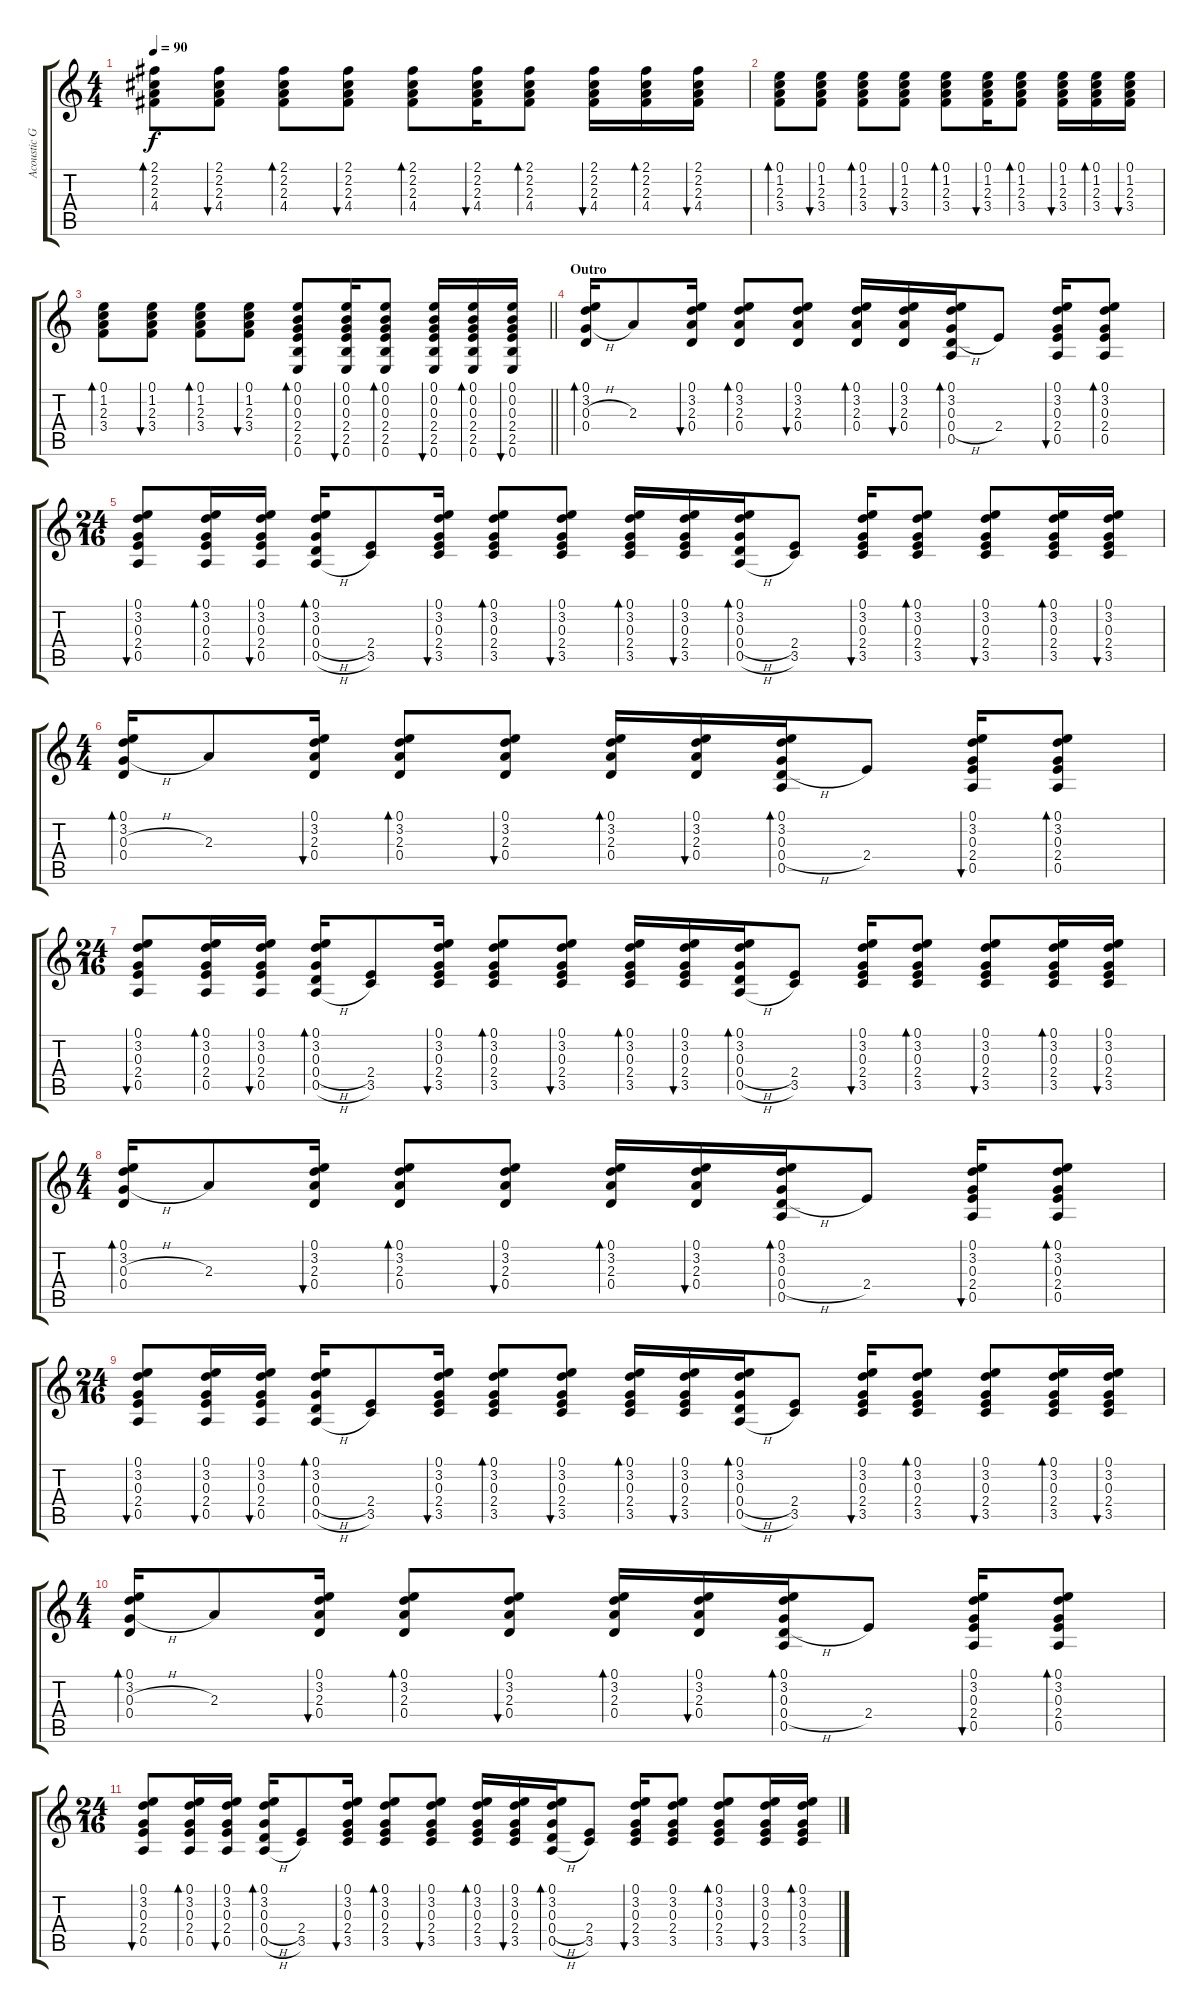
\track ("Acoustic Guitar" "Acoustic G") {instrument acousticguitarsteel}
\staff {score tabs}
\tuning (E4 B3 G3 D3 A2 E2) {hide}
\ts (4 4)
\tempo 90
\clef g2
\ks c
(2.1 2.2 2.3 4.4).8{bd 30 dy f} (2.1 2.2 2.3 4.4).8{bu 30} (2.1 2.2 2.3 4.4).8{bd 30} (2.1 2.2 2.3 4.4).8{bu 30} (2.1 2.2 2.3 4.4).8{bd 30} (2.1 2.2 2.3 4.4).16{bu 30} (2.1 2.2 2.3 4.4).8{bd 30} (2.1 2.2 2.3 4.4).16{bu 30} (2.1 2.2 2.3 4.4).16{bd 30} (2.1 2.2 2.3 4.4).16{bu 60} |
(0.1 1.2 2.3 3.4).8{bd 30} (0.1 1.2 2.3 3.4).8{bu 30} (0.1 1.2 2.3 3.4).8{bd 30} (0.1 1.2 2.3 3.4).8{bu 30} (0.1 1.2 2.3 3.4).8{bd 30} (0.1 1.2 2.3 3.4).16{bu 30} (0.1 1.2 2.3 3.4).8{bd 30} (0.1 1.2 2.3 3.4).16{bu 30} (0.1 1.2 2.3 3.4).16{bd 30} (0.1 1.2 2.3 3.4).16{bu 60} |
\barLineRight lightlight
(0.1 1.2 2.3 3.4).8{bd 30} (0.1 1.2 2.3 3.4).8{bu 30} (0.1 1.2 2.3 3.4).8{bd 30} (0.1 1.2 2.3 3.4).8{bu 30} (0.1 0.2 0.3 2.4 2.5 0.6).8{bd 30} (0.1 0.2 0.3 2.4 2.5 0.6).16{bu 30} (0.1 0.2 0.3 2.4 2.5 0.6).8{bd 30} (0.1 0.2 0.3 2.4 2.5 0.6).16{bu 30} (0.1 0.2 0.3 2.4 2.5 0.6).16{bd 30} (0.1 0.2 0.3 2.4 2.5 0.6).16{bu 60} |
\section ("" "Outro")
(0.1 3.2 0.3{h} 0.4).16{bd 60} 2.3.8 (0.1 3.2 2.3 0.4).16{bu 60} (0.1 3.2 2.3 0.4).8{bd 60} (0.1 3.2 2.3 0.4).8{bu 60} (0.1 3.2 2.3 0.4).16{bd 60} (0.1 3.2 2.3 0.4).16{bu 60} (0.1 3.2 0.3 0.4{h} 0.5).16{bd 60} 2.4.8 (0.1 3.2 0.3 2.4 0.5).16{bu 60} (0.1 3.2 0.3 2.4 0.5).8{bd 60} |
\ts (24 16)
(0.1 3.2 0.3 2.4 0.5).8{bu 60} (0.1 3.2 0.3 2.4 0.5).16{bd 60} (0.1 3.2 0.3 2.4 0.5).16{bu 60} (0.1 3.2 0.3 0.4{h} 0.5{h}).16{bd 60} (2.4 3.5).8 (0.1 3.2 0.3 2.4 3.5).16{bu 60} (0.1 3.2 0.3 2.4 3.5).8{bd 60} (0.1 3.2 0.3 2.4 3.5).8{bu 60} (0.1 3.2 0.3 2.4 3.5).16{bd 60} (0.1 3.2 0.3 2.4 3.5).16{bu 60} (0.1 3.2 0.3 0.4{h} 0.5{h}).16{bd 60} (2.4 3.5).8 (0.1 3.2 0.3 2.4 3.5).16{bu 60} (0.1 3.2 0.3 2.4 3.5).8{bd 60} (0.1 3.2 0.3 2.4 3.5).8{bu 60} (0.1 3.2 0.3 2.4 3.5).16{bd 60} (0.1 3.2 0.3 2.4 3.5).16{bu 60} |
\ts (4 4)
(0.1 3.2 0.3{h} 0.4).16{bd 60} 2.3.8 (0.1 3.2 2.3 0.4).16{bu 60} (0.1 3.2 2.3 0.4).8{bd 60} (0.1 3.2 2.3 0.4).8{bu 60} (0.1 3.2 2.3 0.4).16{bd 60} (0.1 3.2 2.3 0.4).16{bu 60} (0.1 3.2 0.3 0.4{h} 0.5).16{bd 60} 2.4.8 (0.1 3.2 0.3 2.4 0.5).16{bu 60} (0.1 3.2 0.3 2.4 0.5).8{bd 60} |
\ts (24 16)
(0.1 3.2 0.3 2.4 0.5).8{bu 60} (0.1 3.2 0.3 2.4 0.5).16{bd 60} (0.1 3.2 0.3 2.4 0.5).16{bu 60} (0.1 3.2 0.3 0.4{h} 0.5{h}).16{bd 60} (2.4 3.5).8 (0.1 3.2 0.3 2.4 3.5).16{bu 60} (0.1 3.2 0.3 2.4 3.5).8{bd 60} (0.1 3.2 0.3 2.4 3.5).8{bu 60} (0.1 3.2 0.3 2.4 3.5).16{bd 60} (0.1 3.2 0.3 2.4 3.5).16{bu 60} (0.1 3.2 0.3 0.4{h} 0.5{h}).16{bd 60} (2.4 3.5).8 (0.1 3.2 0.3 2.4 3.5).16{bu 60} (0.1 3.2 0.3 2.4 3.5).8{bd 60} (0.1 3.2 0.3 2.4 3.5).8{bu 60} (0.1 3.2 0.3 2.4 3.5).16{bd 60} (0.1 3.2 0.3 2.4 3.5).16{bu 60} |
\ts (4 4)
(0.1 3.2 0.3{h} 0.4).16{bd 60} 2.3.8 (0.1 3.2 2.3 0.4).16{bu 60} (0.1 3.2 2.3 0.4).8{bd 60} (0.1 3.2 2.3 0.4).8{bu 60} (0.1 3.2 2.3 0.4).16{bd 60} (0.1 3.2 2.3 0.4).16{bu 60} (0.1 3.2 0.3 0.4{h} 0.5).16{bd 60} 2.4.8 (0.1 3.2 0.3 2.4 0.5).16{bu 60} (0.1 3.2 0.3 2.4 0.5).8{bd 60} |
\ts (24 16)
(0.1 3.2 0.3 2.4 0.5).8{bu 60} (0.1 3.2 0.3 2.4 0.5).16{bu 60} (0.1 3.2 0.3 2.4 0.5).16{bu 60} (0.1 3.2 0.3 0.4{h} 0.5{h}).16{bd 60} (2.4 3.5).8 (0.1 3.2 0.3 2.4 3.5).16{bu 60} (0.1 3.2 0.3 2.4 3.5).8{bd 60} (0.1 3.2 0.3 2.4 3.5).8{bu 60} (0.1 3.2 0.3 2.4 3.5).16{bd 60} (0.1 3.2 0.3 2.4 3.5).16{bu 60} (0.1 3.2 0.3 0.4{h} 0.5{h}).16{bd 60} (2.4 3.5).8 (0.1 3.2 0.3 2.4 3.5).16{bu 60} (0.1 3.2 0.3 2.4 3.5).8{bd 60} (0.1 3.2 0.3 2.4 3.5).8{bu 60} (0.1 3.2 0.3 2.4 3.5).16{bd 60} (0.1 3.2 0.3 2.4 3.5).16{bu 60} |
\ts (4 4)
(0.1 3.2 0.3{h} 0.4).16{bd 60 volume 0} 2.3.8 (0.1 3.2 2.3 0.4).16{bu 60} (0.1 3.2 2.3 0.4).8{bd 60} (0.1 3.2 2.3 0.4).8{bu 60} (0.1 3.2 2.3 0.4).16{bd 60} (0.1 3.2 2.3 0.4).16{bu 60} (0.1 3.2 0.3 0.4{h} 0.5).16{bd 60} 2.4.8 (0.1 3.2 0.3 2.4 0.5).16{bu 60} (0.1 3.2 0.3 2.4 0.5).8{bd 60} |
\ts (24 16)
(0.1 3.2 0.3 2.4 0.5).8{bu 60} (0.1 3.2 0.3 2.4 0.5).16{bd 60} (0.1 3.2 0.3 2.4 0.5).16{bu 60} (0.1 3.2 0.3 0.4{h} 0.5{h}).16{bd 60} (2.4 3.5).8 (0.1 3.2 0.3 2.4 3.5).16{bu 60} (0.1 3.2 0.3 2.4 3.5).8{bd 60} (0.1 3.2 0.3 2.4 3.5).8{bu 60} (0.1 3.2 0.3 2.4 3.5).16{bd 60} (0.1 3.2 0.3 2.4 3.5).16{bu 60} (0.1 3.2 0.3 0.4{h} 0.5{h}).16{bd 60} (2.4 3.5).8 (0.1 3.2 0.3 2.4 3.5).16{bu 60} (0.1 3.2 0.3 2.4 3.5).8 (0.1 3.2 0.3 2.4 3.5).8{bd 60} (0.1 3.2 0.3 2.4 3.5).16{bu 60} (0.1 3.2 0.3 2.4 3.5).16{bd 60}
